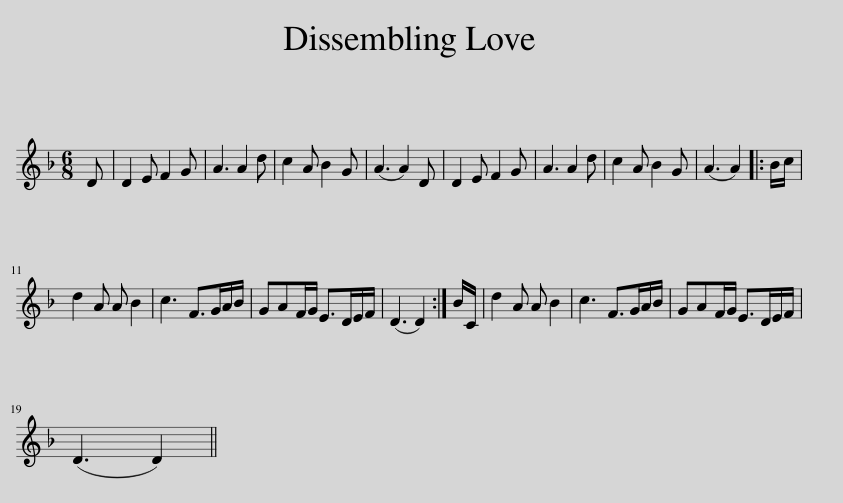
X:1
L:1/8
M:6/8
I:linebreak $
K:Dmin
V:1 treble
V:1
 D | D2 E F2 G | A3 A2 d | c2 A B2 G | (A3 A2) D | %5
 D2 E F2 G | A3 A2 d | c2 A B2 G | (A3 A2) |: B/c/ |$ %10
 d2 A A B2 | c3 F>GA/B/ | GAF/G/ E>DE/F/ | (D3 D2) :| B/C/ | %15
 d2 A A B2 | c3 F>GA/B/ | GAF/G/ E>DE/F/ |$ (D3 D2) || %19
